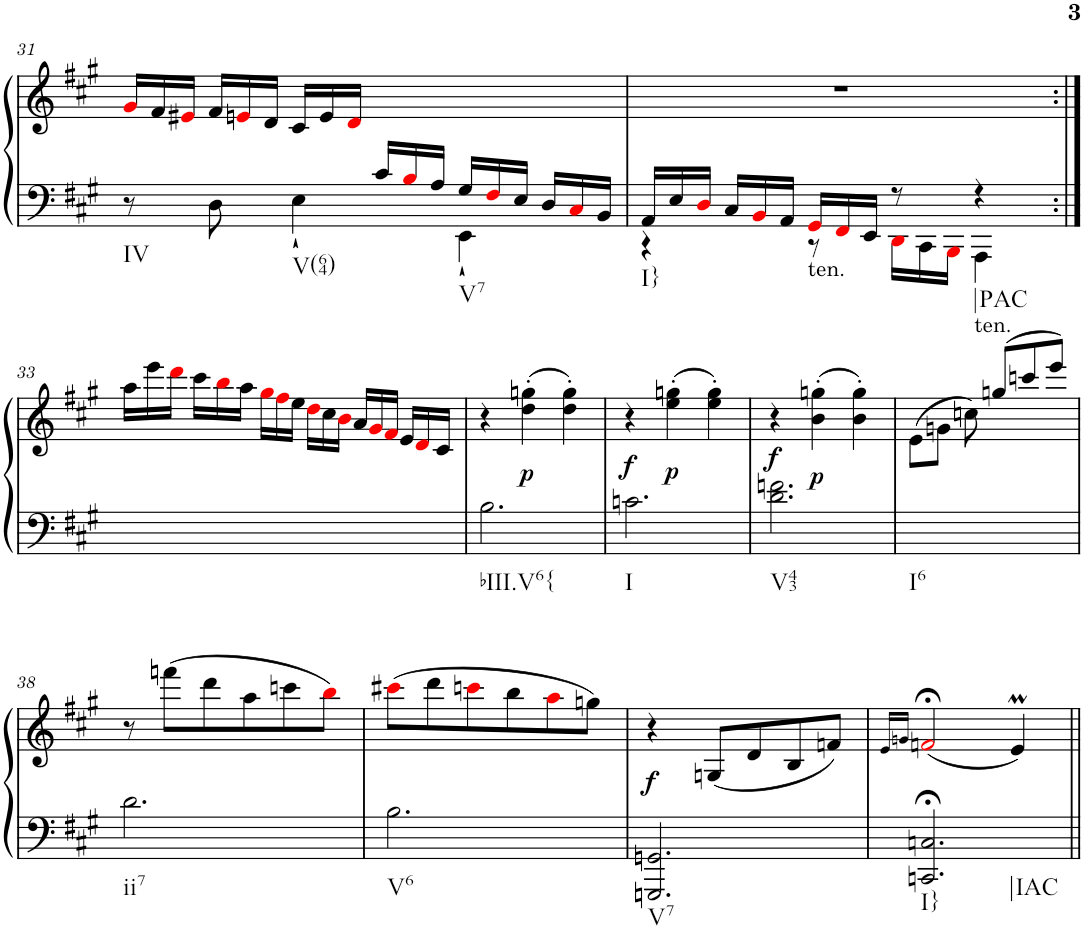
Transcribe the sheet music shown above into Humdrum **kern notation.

**kern	**kern	**dynam
*part1	*part1	*part1
*staff2	*staff1	*staff1/2
*I"Harpsichord	*	*
*I'Hch.	*	*
!!LO:PB:g=z
*clefF4	*clefG2	*
*k[f#c#g#]	*k[f#c#g#]	*
*A:	*A:	*
*M3/4	*M3/4	*
=31	=31	=31
*^	*	*
*	*	*Xtuplet	*
!LO:TX:b:t=IV	!	!	!
8r	4.ryy	24g#i/LL	.
.	.	24f#/	.
.	.	24e#Xi/JJ	.
8D\	.	24f#/LL	.
.	.	24eni/	.
.	.	24d/JJ	.
!LO:TX:b:t=V(64)	!	!	!
4E`\	.	24c#/LL	.
.	.	24e/	.
.	.	24di/JJ	.
*	*Xtuplet	*	*
.	24c#/LL	4.ryy	.
.	24Bi/	.	.
.	24A/JJ	.	.
!LO:TX:b:t=V7	!	!	!
4EE`\	24G#/LL	.	.
.	24F#i/	.	.
.	24E/JJ	.	.
.	24D/LL	.	.
.	24C#i/	.	.
.	24BB/JJ	.	.
=32	=32	=32	=32
!LO:TX:b:t=I}	!	!	!
24AA/LL	4r	2.r	.
24E/	.	.	.
24Di/JJ	.	.	.
24C#/LL	.	.	.
24BBi/	.	.	.
24AA/JJ	.	.	.
!LO:TX:b:t=ten.	!	!	!
24GG#i/LL	8r	.	.
24FF#i/	.	.	.
24EE/JJ	.	.	.
8r	24DDi\LL	.	.
.	24CC#\	.	.
.	24BBBi\JJ	.	.
!LO:TX:b:t=ten.	!	!	!
!LO:TX:b:t=|PAC	!	!	!
4r	4AAA\	.	.
*v	*v	*	*
!!LO:LB:g=z
=33:|!	=33:|!	=33:|!
2.ryy	24aa\LL	.
.	24eee\	.
.	24dddi\JJ	.
.	24ccc#\LL	.
.	24bbi\	.
.	24aa\JJ	.
.	24gg#i\LL	.
.	24ff#i\	.
.	24ee\JJ	.
.	24ddi\LL	.
.	24cc#\	.
.	24bi\JJ	.
.	24a/LL	.
.	24g#i/	.
.	24f#i/JJ	.
.	24e/LL	.
.	24di/	.
.	24c#/JJ	.
=34	=34	=34
!LO:TX:b:t=bIII.V6{	!	!
2.B\	4r	.
!	!	!LO:DY:b
.	(>4dd\' 4ggn\'	p
.	4dd\' 4gg\')	.
=35	=35	=35
!LO:TX:b:t=I	!	!
!	!	!LO:DY:b
2.cn\	4r	f
!	!	!LO:DY:b
.	(>4ee\' 4ggn\'	p
.	4ee\' 4gg\')	.
=36	=36	=36
!LO:TX:b:t=V43	!	!
!	!	!LO:DY:b
2.d\ 2.fn\	4r	f
!	!	!LO:DY:b
.	(>4b\' 4ggn\'	p
.	4b\' 4gg\')	.
=37	=37	=37
!LO:TX:b:t=I6	!	!
2.ryy	(>8e\L	.
.	8gn\J	.
.	8ccn\)	.
.	(>8ggn/L	.
.	8cccn/	.
.	8eee/J)	.
!!LO:LB:g=z
=38	=38	=38
!LO:TX:b:t=ii7	!	!
2.d\	8r	.
.	(>8fffn\L	.
.	8ddd\	.
.	8aa\	.
.	8cccn\	.
.	8bbi\J)	.
=39	=39	=39
!LO:TX:b:t=V6	!	!
2.B\	(>8ccc#Xi\L	.
.	8ddd\	.
.	8cccni\	.
.	8bb\	.
.	8aai\	.
.	8ggn\J)	.
=40	=40	=40
!LO:TX:b:t=V7	!	!
!	!	!LO:DY:b
2.GGGn/ 2.GGn/	4r	f
.	(<8Gn/L	.
.	8d/	.
.	8B/	.
.	8fn/J)	.
=41	=41	=41
.	16qe/LL	.
.	16qgn/JJ	.
!LO:TX:b:t=I}	!	!
!LO:TX:b:t=|IAC	!	!
2.CCn/;< 2.Cn/;<	(<2fn;<i/	.
.	4eM/)	.
=||	=||	=||
*-	*-	*-
